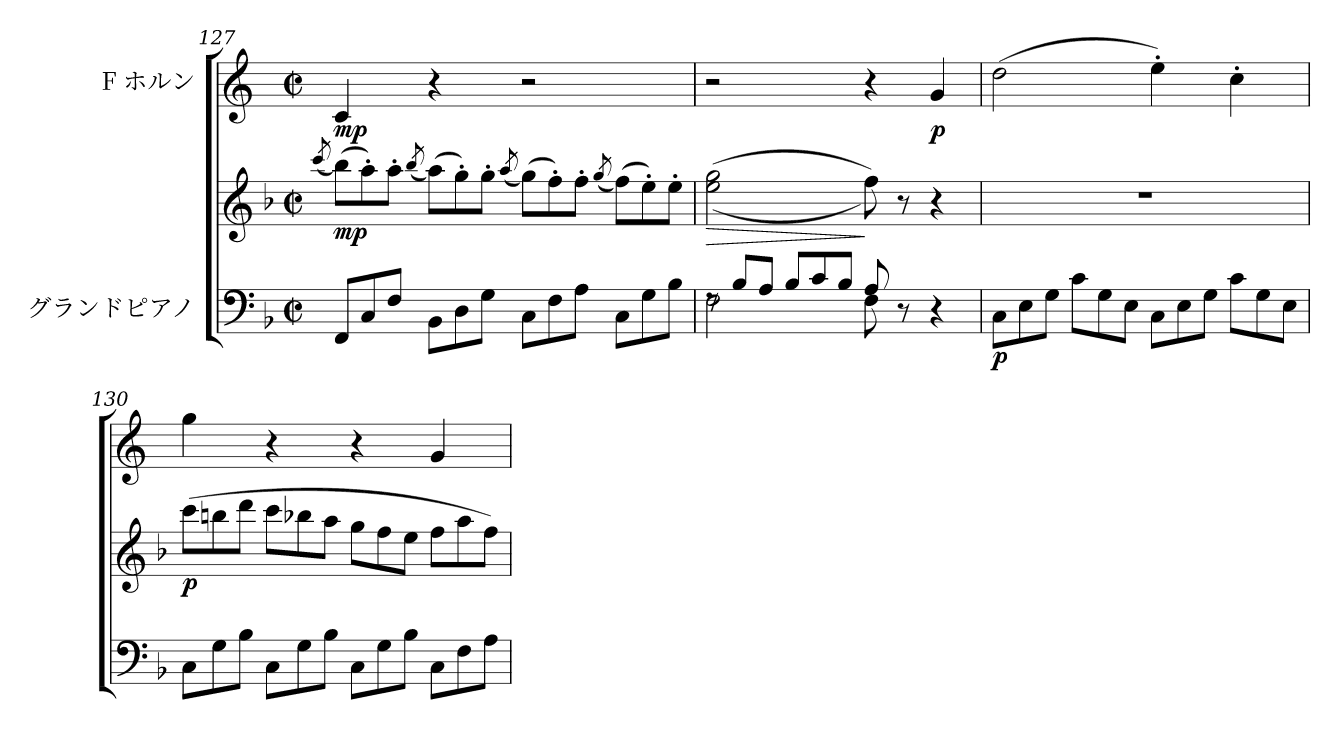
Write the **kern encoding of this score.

**kern	**kern	**dynam	**kern	**dynam
*part2	*part2	*part2	*part1	*part1
*staff3	*staff2	*staff2/3	*staff1	*staff1
*I"グランドピアノ	*	*	*I"F ホルン	*
!!LO:LB:g=z
*clefF4	*clefG2	*	*clefG2	*
*	*	*	*ITrd4c7	*
*k[b-]	*k[b-]	*	*k[b-]	*
*M2/2	*M2/2	*	*M2/2	*
*met(c|)	*met(c|)	*	*met(c|)	*
=127	=127	=127	=127	=127
.	(<8qccc/	.	.	.
*Xtuplet	*Xtuplet	*	*	*
!	!	!LO:DY:b	!	!LO:DY:b
12FF/L	(>12bb-\L)	mp	4F/	mp
12C/	12aa'\)	.	.	.
12F/J	12aa'\J	.	.	.
.	(<8qbb-/	.	.	.
12BB-\L	(>12aa\L)	.	4r	.
12D\	12gg'\)	.	.	.
12G\J	12gg'\J	.	.	.
.	(<8qaa/	.	.	.
12C\L	(>12gg\L)	.	2r	.
12F\	12ff'\)	.	.	.
12A\J	12ff'\J	.	.	.
.	(<8qgg/	.	.	.
12C\L	(>12ff\L)	.	.	.
12G\	12ee'\)	.	.	.
12B-\J	12ee'\J	.	.	.
=128	=128	=128	=128	=128
*	*	*	*MM140	*
*^	*	*	*	*
!	!	!	!LO:HP:b	!	!
*	*	*	*	*^	*
12rF	2F\	(<(>2ee\ 2gg\	>	2r	4ryy	.
12B-/L	.	.	.	.	.	.
12A/J	.	.	.	.	.	.
*	*	*	*	*MM136	*	*
12B-/L	.	.	.	.	2.ryy	.
12c/	.	.	.	.	.	.
12B-/J	.	.	.	.	.	.
*	*	*	*	*MM128	*	*
8A/	8F\	8ff\))	]	4r	.	.
8r	8rAyy	8r	.	.	.	.
!	!	!	!	!	!	!LO:DY:b
4r	4rAyy	4r	.	4c/	.	p
*v	*v	*	*	*v	*v	*
=129	=129	=129	=129	=129
*	*	*	*MM144	*
*^	*	*	*^	*
!	!	!	!LO:DY:b=2	!	!	!
*v	*v	*	*	*v	*v	*
12C\L	1r	p	(>2g\	.
12E\	.	.	.	.
12G\J	.	.	.	.
12c\L	.	.	.	.
12G\	.	.	.	.
12E\J	.	.	.	.
12C\L	.	.	4a'\)	.
12E\	.	.	.	.
12G\J	.	.	.	.
12c\L	.	.	4f'\	.
12G\	.	.	.	.
12E\J	.	.	.	.
=130	=130	=130	=130	=130
!	!	!LO:DY:b	!	!
12C\L	(>12ccc\L	p	4cc\	.
12G\	12bbn\	.	.	.
12B-\J	12ddd\J	.	.	.
12C\L	12ccc\L	.	4r	.
12G\	12bb-X\	.	.	.
12B-\J	12aa\J	.	.	.
12C\L	12gg\L	.	4r	.
12G\	12ff\	.	.	.
12B-\J	12ee\J	.	.	.
12C\L	12ff\L	.	4c/	.
12F\	12aa\	.	.	.
12A\J	12ff\J)	.	.	.
=	=	=	=	=
*-	*-	*-	*-	*-
